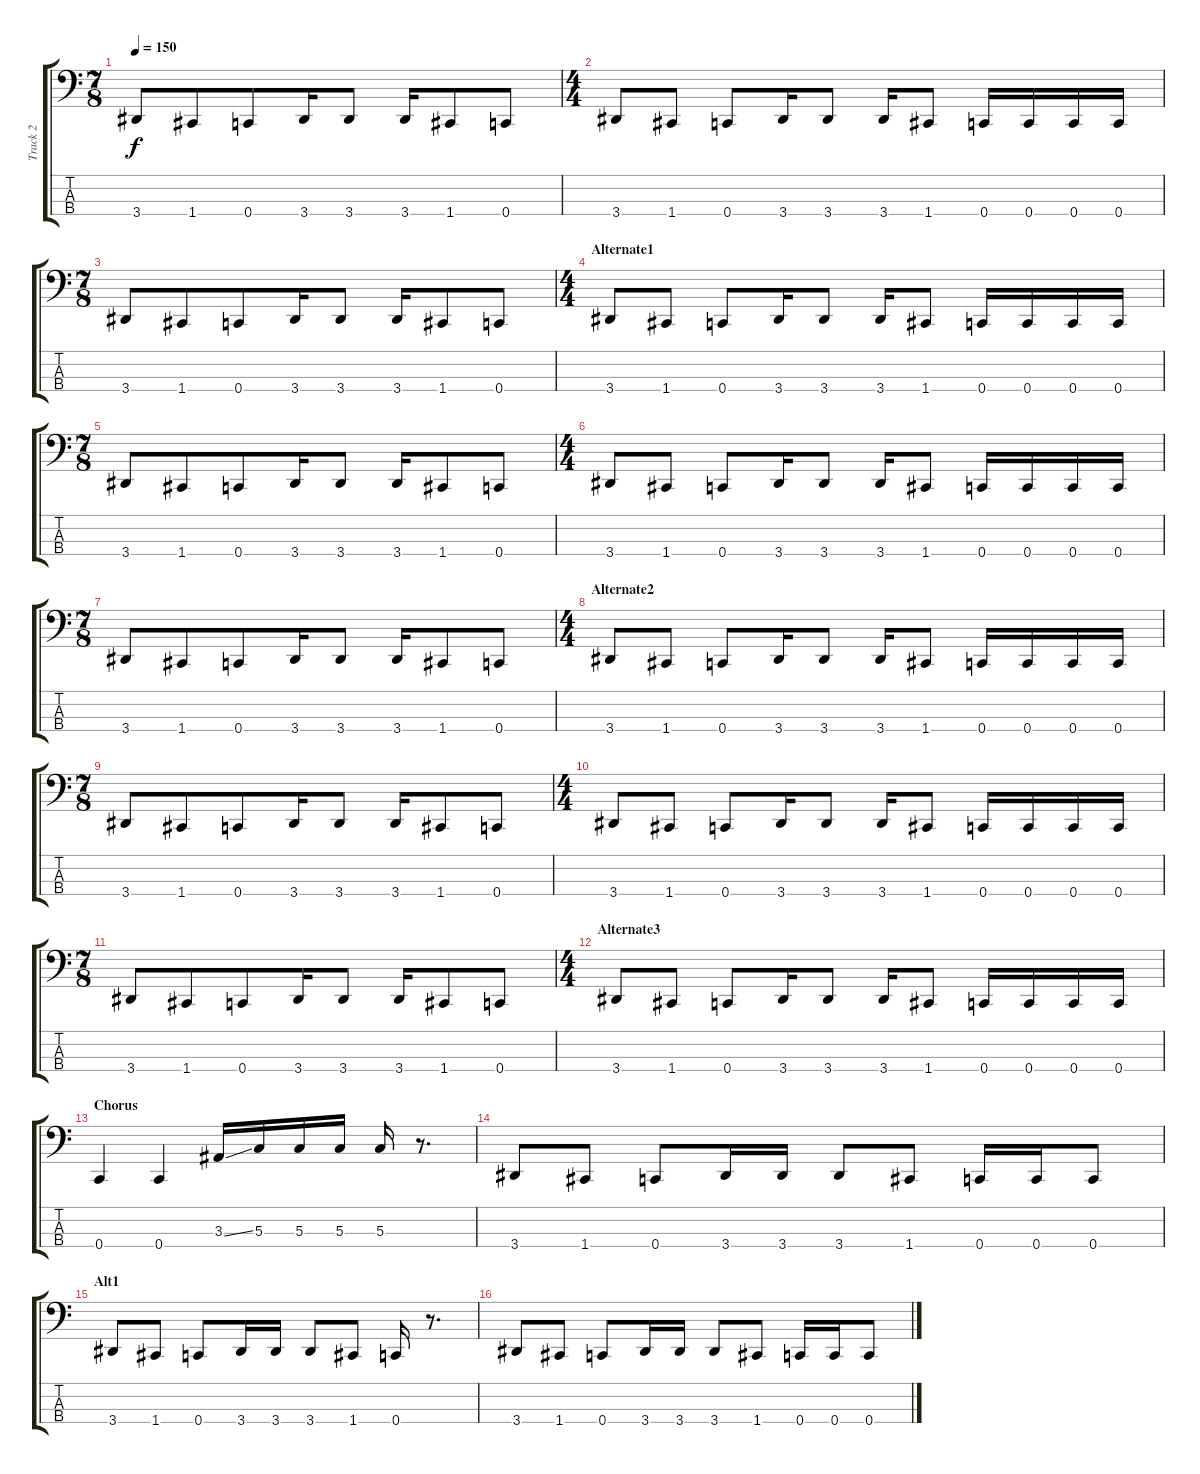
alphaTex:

\track ("Track 2" "Track 2") {instrument electricbasspick}
\staff {score tabs}
\tuning (F2 C2 G1 C1) {hide}
\ts (7 8)
\tempo 150
\clef f4
\ks c
3.4.8{dy f} 1.4.8 0.4.8 3.4.16 3.4.8 3.4.16 1.4.8 0.4.8 |
\ts (4 4)
3.4.8 1.4.8 0.4.8 3.4.16 3.4.8 3.4.16 1.4.8 0.4.16 0.4.16 0.4.16 0.4.16 |
\ts (7 8)
3.4.8 1.4.8 0.4.8 3.4.16 3.4.8 3.4.16 1.4.8 0.4.8 |
\ts (4 4)
\section ("" "Alternate1")
3.4.8 1.4.8 0.4.8 3.4.16 3.4.8 3.4.16 1.4.8 0.4.16 0.4.16 0.4.16 0.4.16 |
\ts (7 8)
3.4.8 1.4.8 0.4.8 3.4.16 3.4.8 3.4.16 1.4.8 0.4.8 |
\ts (4 4)
3.4.8 1.4.8 0.4.8 3.4.16 3.4.8 3.4.16 1.4.8 0.4.16 0.4.16 0.4.16 0.4.16 |
\ts (7 8)
3.4.8 1.4.8 0.4.8 3.4.16 3.4.8 3.4.16 1.4.8 0.4.8 |
\ts (4 4)
\section ("" "Alternate2")
3.4.8 1.4.8 0.4.8 3.4.16 3.4.8 3.4.16 1.4.8 0.4.16 0.4.16 0.4.16 0.4.16 |
\ts (7 8)
3.4.8 1.4.8 0.4.8 3.4.16 3.4.8 3.4.16 1.4.8 0.4.8 |
\ts (4 4)
3.4.8 1.4.8 0.4.8 3.4.16 3.4.8 3.4.16 1.4.8 0.4.16 0.4.16 0.4.16 0.4.16 |
\ts (7 8)
3.4.8 1.4.8 0.4.8 3.4.16 3.4.8 3.4.16 1.4.8 0.4.8 |
\ts (4 4)
\section ("" "Alternate3")
3.4.8 1.4.8 0.4.8 3.4.16 3.4.8 3.4.16 1.4.8 0.4.16 0.4.16 0.4.16 0.4.16 |
\section ("" "Chorus")
0.4.4 0.4.4 3.3{ss}.16 5.3.16 5.3.16 5.3.16 5.3.16 r.8{d} |
3.4.8 1.4.8 0.4.8 3.4.16 3.4.16 3.4.8 1.4.8 0.4.16 0.4.16 0.4.8 |
\section ("" "Alt1")
3.4.8 1.4.8 0.4.8 3.4.16 3.4.16 3.4.8 1.4.8 0.4.16 r.8{d} |
3.4.8 1.4.8 0.4.8 3.4.16 3.4.16 3.4.8 1.4.8 0.4.16 0.4.16 0.4.8
